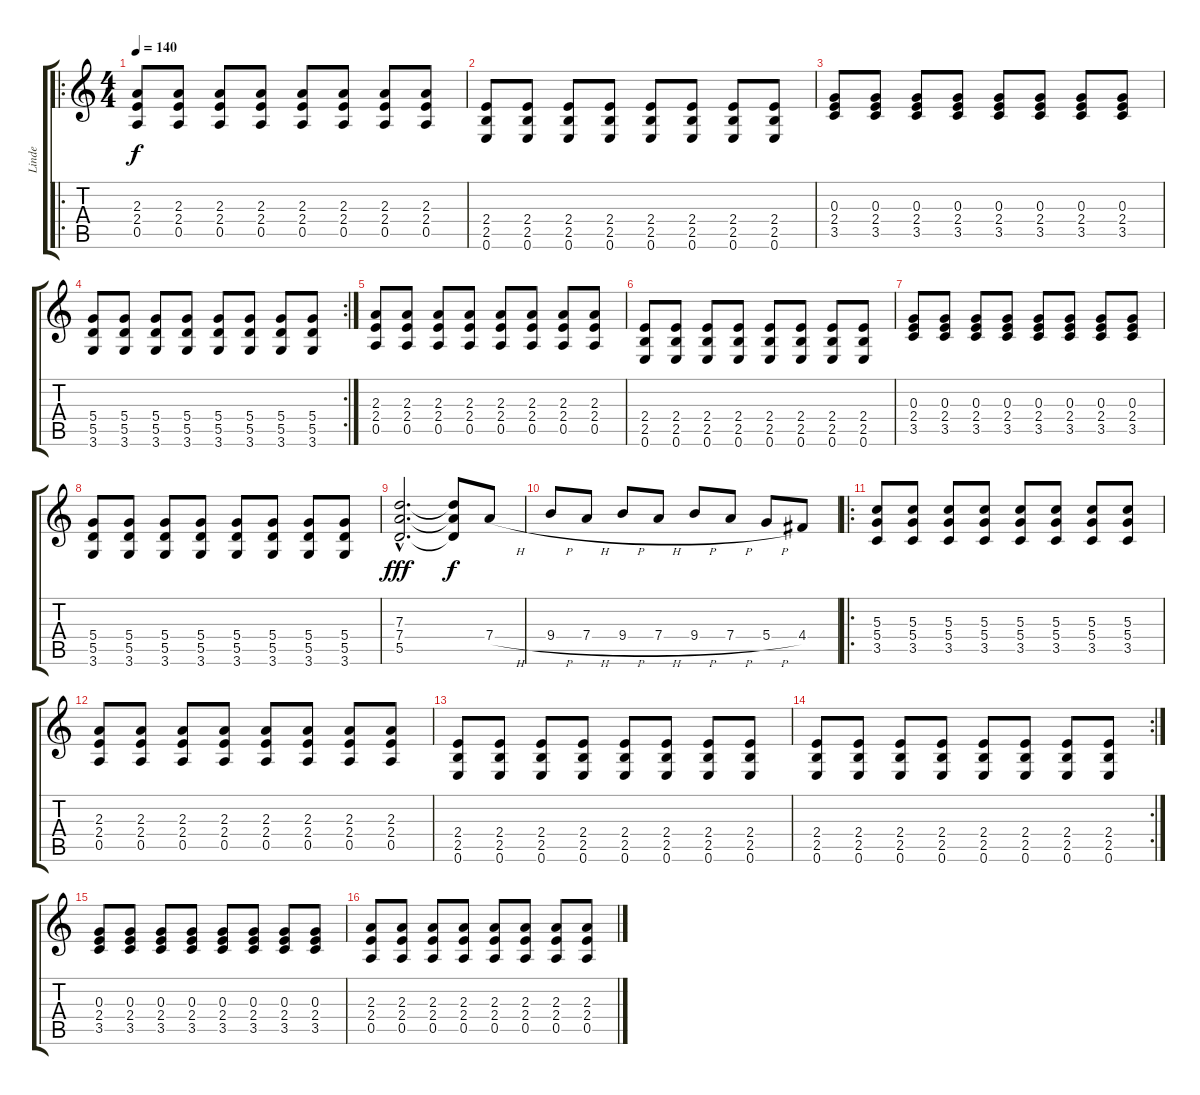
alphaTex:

\track ("Linde" "Linde") {instrument overdrivenguitar}
\staff {score tabs}
\tuning (E4 B3 G3 D3 A2 E2) {hide}
\ro
\ts (4 4)
\tempo 140
\clef g2
\ks c
(2.3 2.4 0.5).8{dy f} (2.3 2.4 0.5).8 (2.3 2.4 0.5).8 (2.3 2.4 0.5).8 (2.3 2.4 0.5).8 (2.3 2.4 0.5).8 (2.3 2.4 0.5).8 (2.3 2.4 0.5).8 |
(2.4 2.5 0.6).8 (2.4 2.5 0.6).8 (2.4 2.5 0.6).8 (2.4 2.5 0.6).8 (2.4 2.5 0.6).8 (2.4 2.5 0.6).8 (2.4 2.5 0.6).8 (2.4 2.5 0.6).8 |
(0.3 2.4 3.5).8 (0.3 2.4 3.5).8 (0.3 2.4 3.5).8 (0.3 2.4 3.5).8 (0.3 2.4 3.5).8 (0.3 2.4 3.5).8 (0.3 2.4 3.5).8 (0.3 2.4 3.5).8 |
\rc 2
(5.4 5.5 3.6).8 (5.4 5.5 3.6).8 (5.4 5.5 3.6).8 (5.4 5.5 3.6).8 (5.4 5.5 3.6).8 (5.4 5.5 3.6).8 (5.4 5.5 3.6).8 (5.4 5.5 3.6).8 |
(2.3 2.4 0.5).8 (2.3 2.4 0.5).8 (2.3 2.4 0.5).8 (2.3 2.4 0.5).8 (2.3 2.4 0.5).8 (2.3 2.4 0.5).8 (2.3 2.4 0.5).8 (2.3 2.4 0.5).8 |
(2.4 2.5 0.6).8 (2.4 2.5 0.6).8 (2.4 2.5 0.6).8 (2.4 2.5 0.6).8 (2.4 2.5 0.6).8 (2.4 2.5 0.6).8 (2.4 2.5 0.6).8 (2.4 2.5 0.6).8 |
(0.3 2.4 3.5).8 (0.3 2.4 3.5).8 (0.3 2.4 3.5).8 (0.3 2.4 3.5).8 (0.3 2.4 3.5).8 (0.3 2.4 3.5).8 (0.3 2.4 3.5).8 (0.3 2.4 3.5).8 |
(5.4 5.5 3.6).8 (5.4 5.5 3.6).8 (5.4 5.5 3.6).8 (5.4 5.5 3.6).8 (5.4 5.5 3.6).8 (5.4 5.5 3.6).8 (5.4 5.5 3.6).8 (5.4 5.5 3.6).8 |
(7.3{hac} 7.4{hac} 5.5{hac}).2{d dy fff} (7.3{t} 7.4{t} 5.5{t}).8{dy f} 7.4{h}.8 |
9.4{h}.8 7.4{h}.8 9.4{h}.8 7.4{h}.8 9.4{h}.8 7.4{h}.8 5.4{h}.8 4.4.8 |
\ro
(5.3 5.4 3.5).8 (5.3 5.4 3.5).8 (5.3 5.4 3.5).8 (5.3 5.4 3.5).8 (5.3 5.4 3.5).8 (5.3 5.4 3.5).8 (5.3 5.4 3.5).8 (5.3 5.4 3.5).8 |
(2.3 2.4 0.5).8 (2.3 2.4 0.5).8 (2.3 2.4 0.5).8 (2.3 2.4 0.5).8 (2.3 2.4 0.5).8 (2.3 2.4 0.5).8 (2.3 2.4 0.5).8 (2.3 2.4 0.5).8 |
(2.4 2.5 0.6).8 (2.4 2.5 0.6).8 (2.4 2.5 0.6).8 (2.4 2.5 0.6).8 (2.4 2.5 0.6).8 (2.4 2.5 0.6).8 (2.4 2.5 0.6).8 (2.4 2.5 0.6).8 |
\rc 2
(2.4 2.5 0.6).8 (2.4 2.5 0.6).8 (2.4 2.5 0.6).8 (2.4 2.5 0.6).8 (2.4 2.5 0.6).8 (2.4 2.5 0.6).8 (2.4 2.5 0.6).8 (2.4 2.5 0.6).8 |
(0.3 2.4 3.5).8 (0.3 2.4 3.5).8 (0.3 2.4 3.5).8 (0.3 2.4 3.5).8 (0.3 2.4 3.5).8 (0.3 2.4 3.5).8 (0.3 2.4 3.5).8 (0.3 2.4 3.5).8 |
(2.3 2.4 0.5).8 (2.3 2.4 0.5).8 (2.3 2.4 0.5).8 (2.3 2.4 0.5).8 (2.3 2.4 0.5).8 (2.3 2.4 0.5).8 (2.3 2.4 0.5).8 (2.3 2.4 0.5).8
